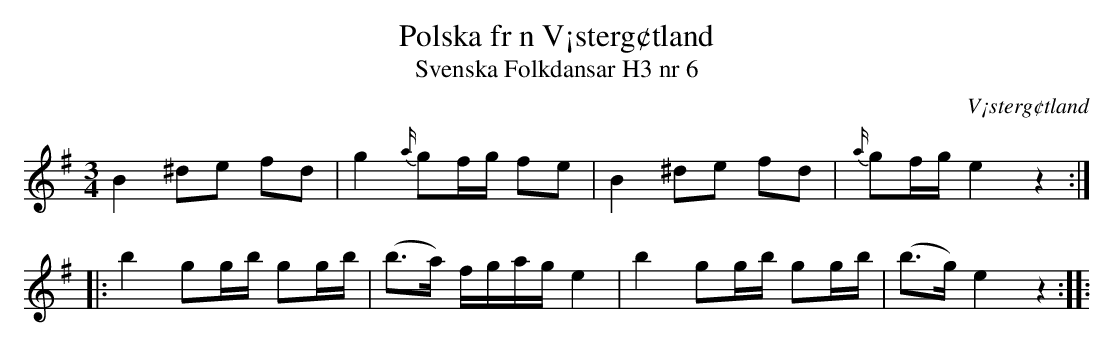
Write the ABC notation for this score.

X:1
T:Polska fr n V¡sterg¢tland
T:Svenska Folkdansar H3 nr 6
O:V¡sterg¢tland
M:3/4
L:1/8
K:Em
B2 ^de fd | g2 {a/}gf/g/ fe | B2 ^de fd | {a/}gf/g/ e2 z2 ::
b2 gg/b/ gg/b/ | (b>a) f/g/a/g/ e2 | b2 gg/b/ gg/b/ | (b>g) e2 z2 ::
